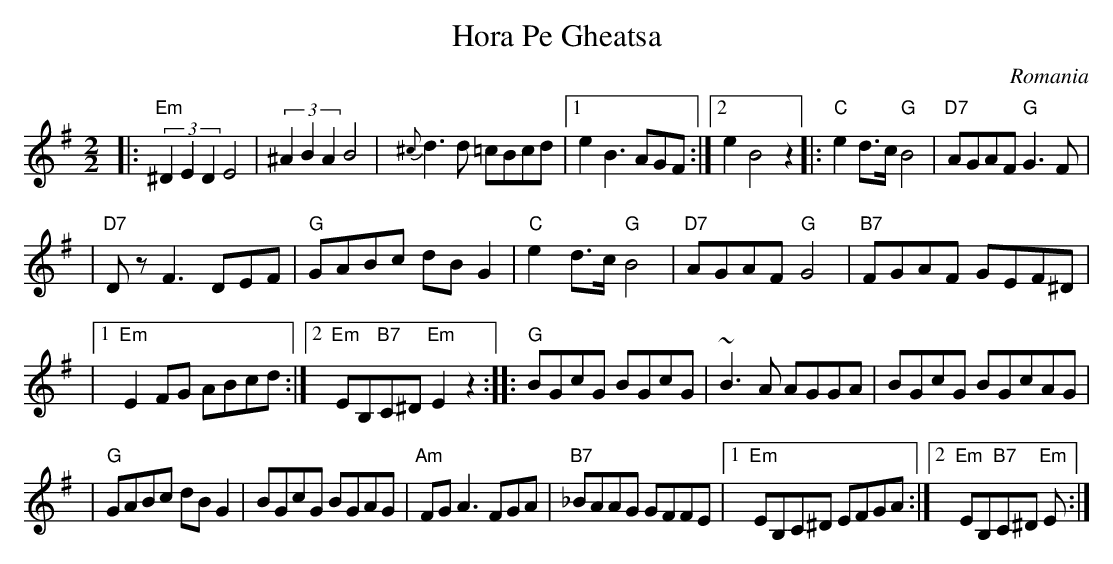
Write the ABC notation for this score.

X:1
T:Hora Pe Gheatsa
O:Romania
M:2/2
L:1/8
K:Em
|: "Em"(3^D2E2D2 E4 | (3^A2B2A2 B4 | {^c}d3d =cBcd |1 e2B3 AGF :|2 e2B4 z2 |: "C"e2d>c "G"B4 | "D7"AGAF "G"G3F |
| "D7"DzF3 DEF | "G"GABc dBG2 | "C"e2d>c "G"B4 | "D7"AGAF "G"G4 | "B7"FGAF GEF^D |
|1 "Em"E2FG ABcd :|2 "Em"EB,"B7"C^D "Em"E2z2 :: "G"BGcG BGcG | ~B3A AGGA | BGcG BGcAG |
| "G"GABc dBG2 | BGcG BGAG | "Am"FGA3 FGA | "B7"_BAAG GFFE |1 "Em"EB,C^D EFGA :|2 "Em"EB,"B7"C^D "Em"E :|
